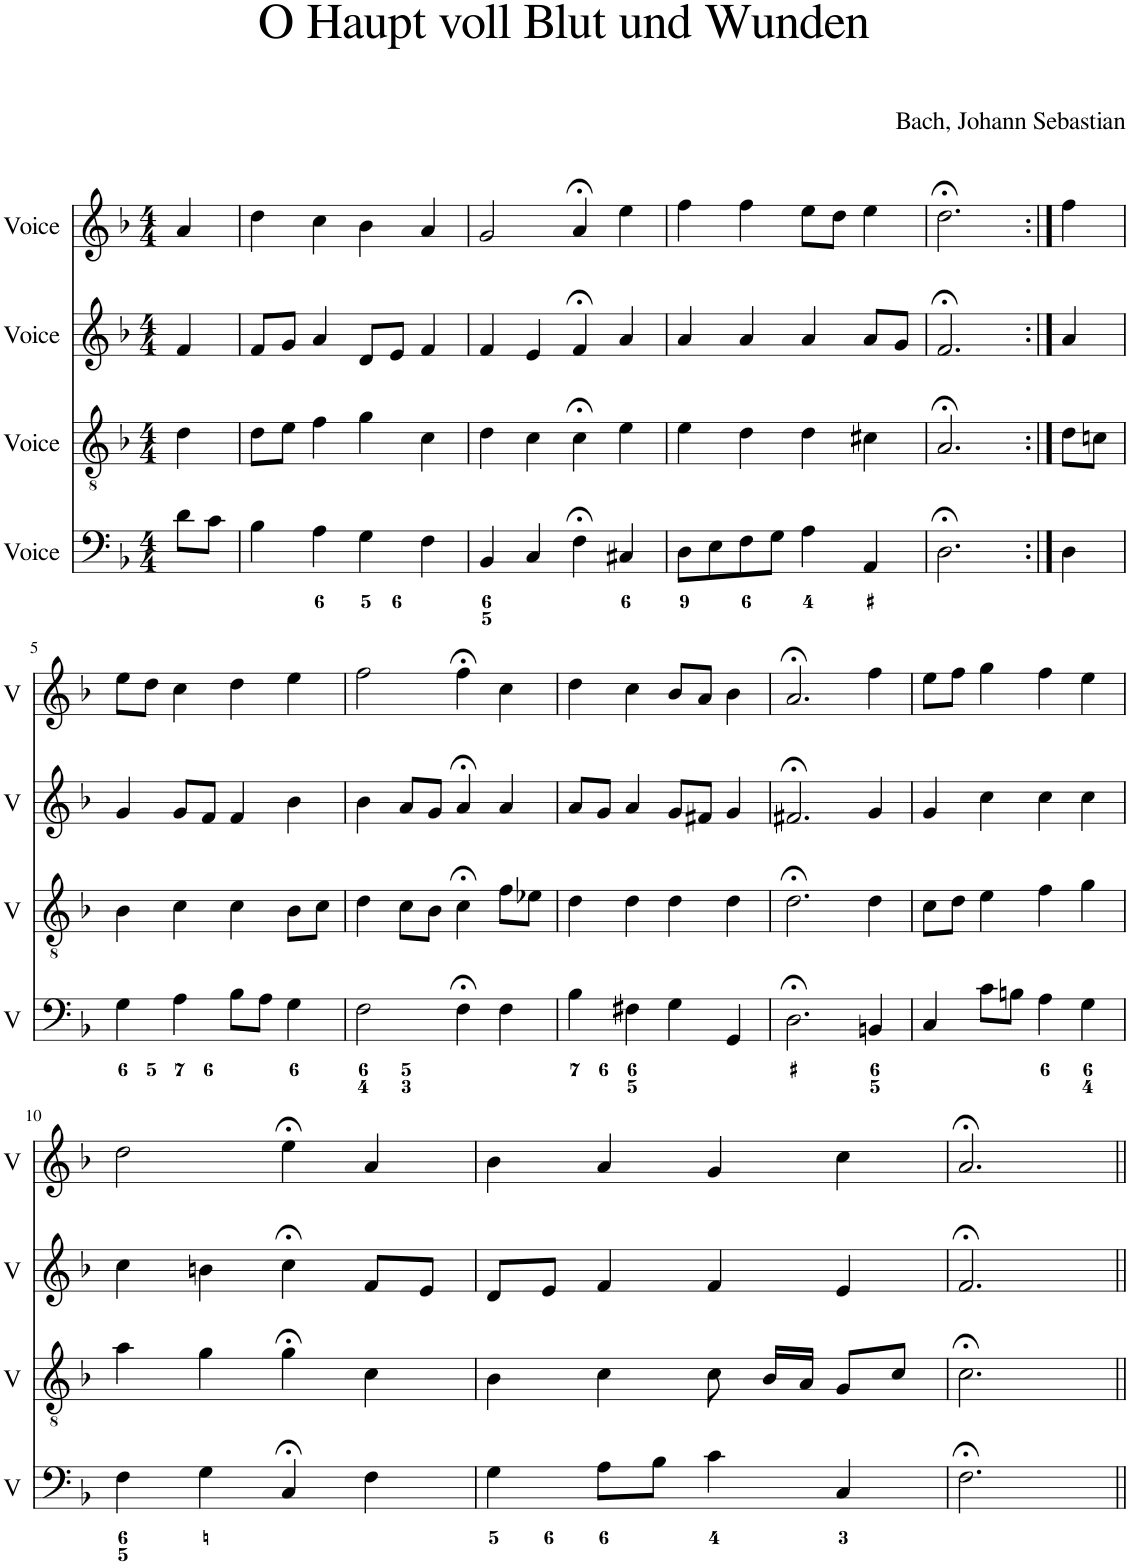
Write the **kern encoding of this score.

**kern	**kern	**kern	**kern
*part4	*part3	*part2	*part1
*staff4	*staff3	*staff2	*staff1
*I"Voice	*I"Voice	*I"Voice	*I"Voice
*I'V	*I'V	*I'V	*I'V
*clefF4	*clefGv2	*clefG2	*clefG2
*k[b-]	*k[b-]	*k[b-]	*k[b-]
*M4/4	*M4/4	*M4/4	*M4/4
=	=	=	=
8d\L	4d\	4f/	4a/
8c\J	.	.	.
=1	=1	=1	=1
4B-\	8d\L	8f/L	4dd\
.	8e\J	8g/J	.
4A\	4f\	4a/	4cc\
4G\	4g\	8d/L	4b-\
.	.	8e/J	.
4F\	4c\	4f/	4a/
=2	=2	=2	=2
4BB-/	4d\	4f/	2g/
4C/	4c\	4e/	.
4F;<\	4c;<\	4f;</	4a;</
4C#X/	4e\	4a/	4ee\
=3	=3	=3	=3
8D\L	4e\	4a/	4ff\
8E\	.	.	.
8F\	4d\	4a/	4ff\
8G\J	.	.	.
4A\	4d\	4a/	8ee\L
.	.	.	8dd\J
4AA/	4c#X\	8a/L	4ee\
.	.	8g/J	.
=4	=4	=4	=4
2.D;<\	2.A;</	2.f;</	2.dd;<\
=4X1:|!	=4X1:|!	=4X1:|!	=4X1:|!
4D\	8d\L	4a/	4ff\
.	8cn\J	.	.
!!LO:LB:g=z
=5	=5	=5	=5
4G\	4B-\	4g/	8ee\L
.	.	.	8dd\J
4A\	4c\	8g/L	4cc\
.	.	8f/J	.
8B-\L	4c\	4f/	4dd\
8A\J	.	.	.
4G\	8B-\L	4b-\	4ee\
.	8c\J	.	.
=6	=6	=6	=6
2F\	4d\	4b-\	2ff\
.	8c\L	8a/L	.
.	8B-\J	8g/J	.
4F;<\	4c;<\	4a;</	4ff;<\
4F\	8f\L	4a/	4cc\
.	8e-X\J	.	.
=7	=7	=7	=7
4B-\	4d\	8a/L	4dd\
.	.	8g/J	.
4F#X\	4d\	4a/	4cc\
4G\	4d\	8g/L	8b-/L
.	.	8f#X/J	8a/J
4GG/	4d\	4g/	4b-\
=8	=8	=8	=8
2.D;<\	2.d;<\	2.f#X;</	2.a;</
4BBn/	4d\	4g/	4ff\
=9	=9	=9	=9
4C/	8c\L	4g/	8ee\L
.	8d\J	.	8ff\J
8c\L	4e\	4cc\	4gg\
8Bn\J	.	.	.
4A\	4f\	4cc\	4ff\
4G\	4g\	4cc\	4ee\
!!LO:LB:g=z
=10	=10	=10	=10
4F\	4a\	4cc\	2dd\
4G\	4g\	4bn\	.
4C;</	4g;<\	4cc;<\	4ee;<\
4F\	4c\	8f/L	4a/
.	.	8e/J	.
=11	=11	=11	=11
4G\	4B-\	8d/L	4b-\
.	.	8e/J	.
8A\L	4c\	4f/	4a/
8B-\J	.	.	.
4c\	8c\	4f/	4g/
.	16B-/LL	.	.
.	16A/JJ	.	.
4C/	8G/L	4e/	4cc\
.	8c/J	.	.
=12	=12	=12	=12
2.F;<\	2.c;<\	2.f;</	2.a;</
=||	=||	=||	=||
*-	*-	*-	*-
